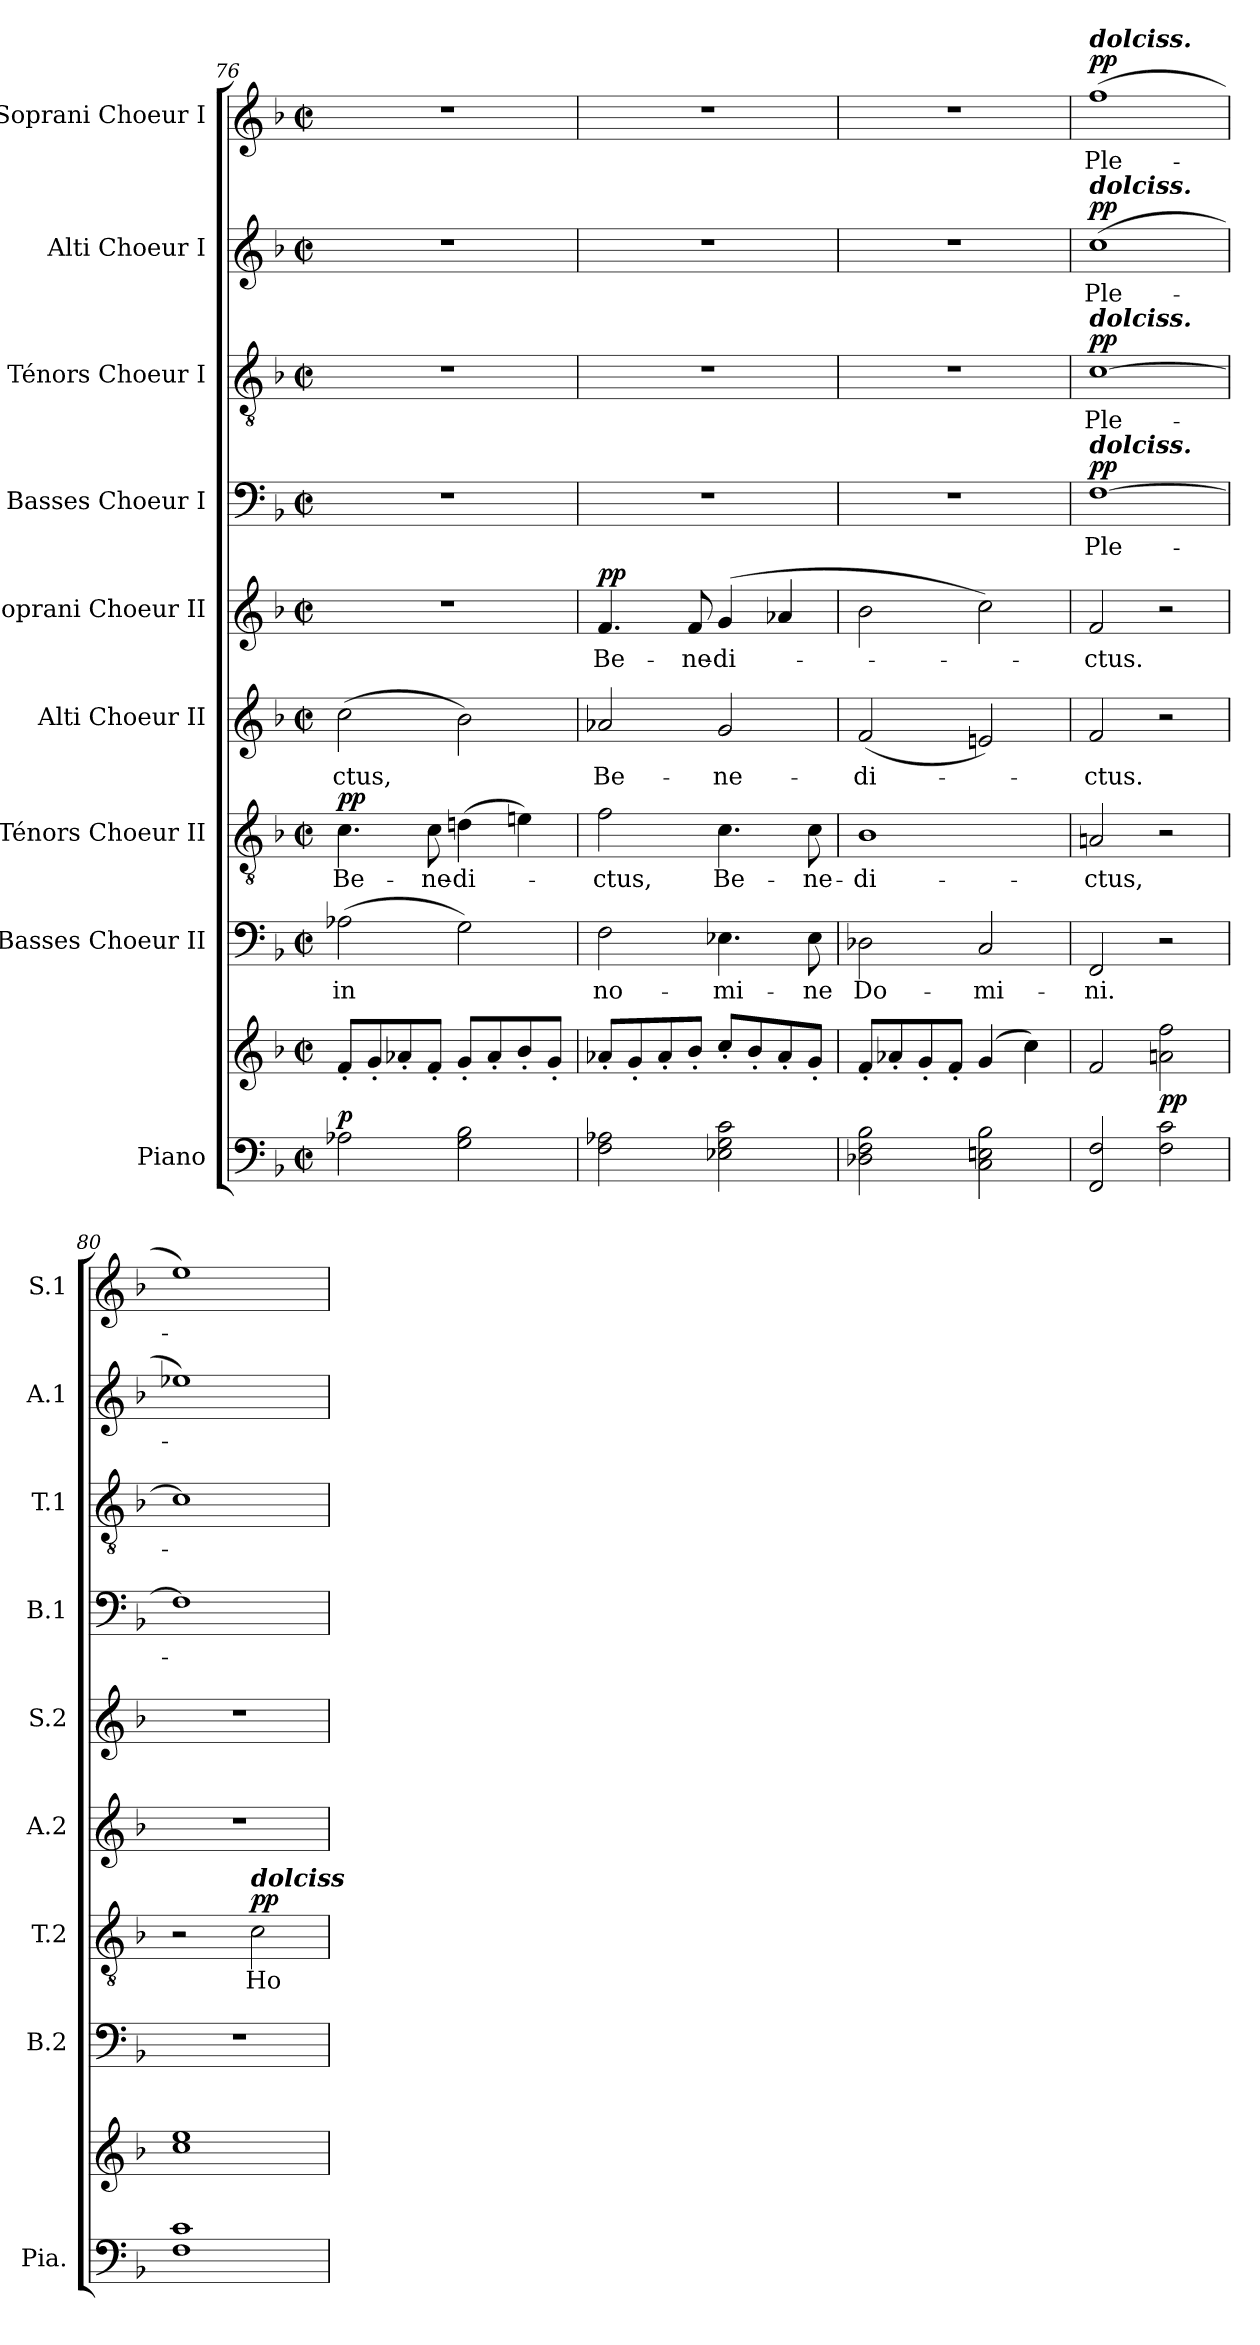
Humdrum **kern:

**kern	**kern	**dynam	**kern	**text	**kern	**text	**dynam	**kern	**text	**kern	**text	**dynam	**kern	**text	**dynam	**kern	**text	**dynam	**kern	**text	**dynam	**kern	**text	**dynam
*part9	*part9	*part9	*part8	*part8	*part7	*part7	*part7	*part6	*part6	*part5	*part5	*part5	*part4	*part4	*part4	*part3	*part3	*part3	*part2	*part2	*part2	*part1	*part1	*part1
*staff10	*staff9	*staff9/10	*staff8	*staff8	*staff7	*staff7	*staff7	*staff6	*staff6	*staff5	*staff5	*staff5	*staff4	*staff4	*staff4	*staff3	*staff3	*staff3	*staff2	*staff2	*staff2	*staff1	*staff1	*staff1
*I"Piano	*	*	*I"Basses Choeur II	*	*I"Ténors Choeur II	*	*	*I"Alti Choeur II	*	*I"Soprani Choeur II	*	*	*I"Basses Choeur I	*	*	*I"Ténors Choeur I	*	*	*I"Alti Choeur I	*	*	*I"Soprani Choeur I	*	*
*I'Pia.	*	*	*I'B.2	*	*I'T.2	*	*	*I'A.2	*	*I'S.2	*	*	*I'B.1	*	*	*I'T.1	*	*	*I'A.1	*	*	*I'S.1	*	*
*clefF4	*clefG2	*	*clefF4	*	*clefGv2	*	*	*clefG2	*	*clefG2	*	*	*clefF4	*	*	*clefGv2	*	*	*clefG2	*	*	*clefG2	*	*
*	*	*	*	*	*	*	*	*	*	*	*	*	*	*	*	*	*	*	*ITrd2c3	*	*	*	*	*
*k[b-]	*k[b-]	*	*k[b-]	*	*k[b-]	*	*	*k[b-]	*	*k[b-]	*	*	*k[b-]	*	*	*k[b-]	*	*	*k[f#c#]	*	*	*k[b-]	*	*
*M2/2	*M2/2	*	*M2/2	*	*M2/2	*	*	*M2/2	*	*M2/2	*	*	*M2/2	*	*	*M2/2	*	*	*M2/2	*	*	*M2/2	*	*
*met(c|)	*met(c|)	*	*met(c|)	*	*met(c|)	*	*	*met(c|)	*	*met(c|)	*	*	*met(c|)	*	*	*met(c|)	*	*	*met(c|)	*	*	*met(c|)	*	*
=76	=76	=76	=76	=76	=76	=76	=76	=76	=76	=76	=76	=76	=76	=76	=76	=76	=76	=76	=76	=76	=76	=76	=76	=76
!	!	!LO:DY:a=2	!	!	!	!	!LO:DY:a	!	!	!	!	!	!	!	!	!	!	!	!	!	!	!	!	!
2A-X\	8f'/L	p	(2A-X\	in	4.c\	Be-	pp	(2cci\	-ctus,	1r	.	.	1r	.	.	1r	.	.	1r	.	.	1r	.	.
.	8g'/	.	.	.	.	.	.	.	.	.	.	.	.	.	.	.	.	.	.	.	.	.	.	.
.	8a-X'/	.	.	.	.	.	.	.	.	.	.	.	.	.	.	.	.	.	.	.	.	.	.	.
.	8f'/J	.	.	.	8c\	-ne-	.	.	.	.	.	.	.	.	.	.	.	.	.	.	.	.	.	.
2G\ 2B-\	8g'/L	.	2G\)	.	(4dn\	-di-	.	2b-i\)	.	.	.	.	.	.	.	.	.	.	.	.	.	.	.	.
.	8a-'/	.	.	.	.	.	.	.	.	.	.	.	.	.	.	.	.	.	.	.	.	.	.	.
.	8b-'/	.	.	.	4en\)	.	.	.	.	.	.	.	.	.	.	.	.	.	.	.	.	.	.	.
.	8g'/J	.	.	.	.	.	.	.	.	.	.	.	.	.	.	.	.	.	.	.	.	.	.	.
=77	=77	=77	=77	=77	=77	=77	=77	=77	=77	=77	=77	=77	=77	=77	=77	=77	=77	=77	=77	=77	=77	=77	=77	=77
!	!	!	!	!	!	!	!	!	!	!	!	!LO:DY:a	!	!	!	!	!	!	!	!	!	!	!	!
2F\ 2A-X\	8a-X'/L	.	2F\	no-	2f\	-ctus,	.	2a-Xi/	Be-	4.f/	Be-	pp	1r	.	.	1r	.	.	1r	.	.	1r	.	.
.	8g'/	.	.	.	.	.	.	.	.	.	.	.	.	.	.	.	.	.	.	.	.	.	.	.
.	8a-'/	.	.	.	.	.	.	.	.	.	.	.	.	.	.	.	.	.	.	.	.	.	.	.
.	8b-'/J	.	.	.	.	.	.	.	.	8f/	-ne-	.	.	.	.	.	.	.	.	.	.	.	.	.
2E-X\ 2G\ 2c\	8cc'/L	.	4.E-X\	-mi-	4.c\	Be-	.	2gi/	-ne-	(>4g/	-di-	.	.	.	.	.	.	.	.	.	.	.	.	.
.	8b-'/	.	.	.	.	.	.	.	.	.	.	.	.	.	.	.	.	.	.	.	.	.	.	.
.	8a-'/	.	.	.	.	.	.	.	.	4a-X/	.	.	.	.	.	.	.	.	.	.	.	.	.	.
.	8g'/J	.	8E-\	-ne	8c\	-ne-	.	.	.	.	.	.	.	.	.	.	.	.	.	.	.	.	.	.
!!LO:PB:g=z
=78	=78	=78	=78	=78	=78	=78	=78	=78	=78	=78	=78	=78	=78	=78	=78	=78	=78	=78	=78	=78	=78	=78	=78	=78
2D-X\ 2F\ 2B-\	8f'/L	.	2D-X\	Do-	1B-	-di-	.	(2fi/	-di-	2b-\	.	.	1r	.	.	1r	.	.	1r	.	.	1r	.	.
.	8a-X'/	.	.	.	.	.	.	.	.	.	.	.	.	.	.	.	.	.	.	.	.	.	.	.
.	8g'/	.	.	.	.	.	.	.	.	.	.	.	.	.	.	.	.	.	.	.	.	.	.	.
.	8f'/J	.	.	.	.	.	.	.	.	.	.	.	.	.	.	.	.	.	.	.	.	.	.	.
2C\ 2En\ 2B-\	(4g/	.	2C/	-mi-	.	.	.	2eni/)	.	2cc\)	.	.	.	.	.	.	.	.	.	.	.	.	.	.
.	4cc\)	.	.	.	.	.	.	.	.	.	.	.	.	.	.	.	.	.	.	.	.	.	.	.
=79	=79	=79	=79	=79	=79	=79	=79	=79	=79	=79	=79	=79	=79	=79	=79	=79	=79	=79	=79	=79	=79	=79	=79	=79
!	!	!	!	!	!	!	!	!	!	!	!	!	!	!	!	!	!	!	!	!	!	!LO:TX:a:Bi:t=dolciss.	!	!
!	!	!	!	!	!	!	!	!	!	!	!	!	!	!	!	!	!	!	!LO:TX:a:Bi:t=dolciss.	!	!	!	!	!
!	!	!	!	!	!	!	!	!	!	!	!	!	!	!	!	!LO:TX:a:Bi:t=dolciss.	!	!	!	!	!	!	!	!
!	!	!	!	!	!	!	!	!	!	!	!	!	!LO:TX:a:Bi:t=dolciss.	!	!	!	!	!	!	!	!	!	!	!
!	!	!	!	!	!	!	!	!	!	!	!	!	!	!	!LO:DY:a	!	!	!LO:DY:a	!	!	!LO:DY:a	!	!	!LO:DY:a
2FF/ 2F/	2f/	.	2FF/	-ni.	2An/	-ctus,	.	2fi/	-ctus.	2f/	-ctus.	.	[1F	Ple-	pp	[1c	Ple-	pp	(>1ai	Ple-	pp	(1ff	Ple-	pp
!	!	!LO:DY:b	!	!	!	!	!	!	!	!	!	!	!	!	!	!	!	!	!	!	!	!	!	!
2F\ 2c\	2an\ 2ff\	pp	2r	.	2r	.	.	2r	.	2r	.	.	.	.	.	.	.	.	.	.	.	.	.	.
=80	=80	=80	=80	=80	=80	=80	=80	=80	=80	=80	=80	=80	=80	=80	=80	=80	=80	=80	=80	=80	=80	=80	=80	=80
1F 1c	1cc 1ee	.	1r	.	2r	.	.	1r	.	1r	.	.	1F]	.	.	1c]	.	.	1ccni)	.	.	1ee)	.	.
!	!	!	!	!	!LO:TX:a:Bi:t=dolciss	!	!	!	!	!	!	!	!	!	!	!	!	!	!	!	!	!	!	!
!	!	!	!	!	!	!	!LO:DY:a	!	!	!	!	!	!	!	!	!	!	!	!	!	!	!	!	!
.	.	.	.	.	2c\	Ho-	pp	.	.	.	.	.	.	.	.	.	.	.	.	.	.	.	.	.
=	=	=	=	=	=	=	=	=	=	=	=	=	=	=	=	=	=	=	=	=	=	=	=	=
*-	*-	*-	*-	*-	*-	*-	*-	*-	*-	*-	*-	*-	*-	*-	*-	*-	*-	*-	*-	*-	*-	*-	*-	*-
